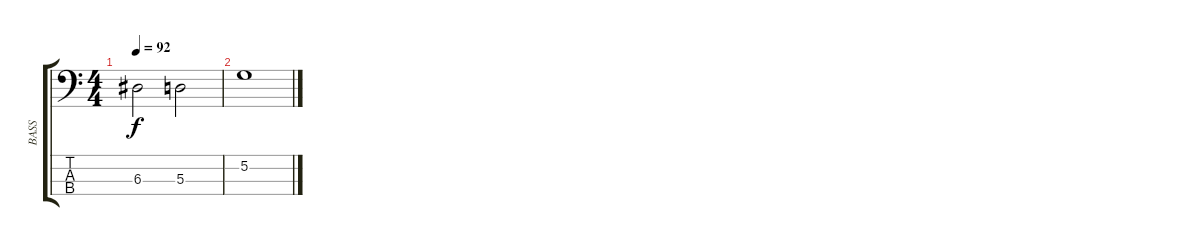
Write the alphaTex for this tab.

\track ("BASS" "BASS") {instrument electricbasspick}
\staff {score tabs}
\tuning (G2 D2 A1 E1) {hide}
\ts (4 4)
\tempo 92
\clef f4
\ks c
6.3.2{dy f} 5.3.2 |
5.2.1
